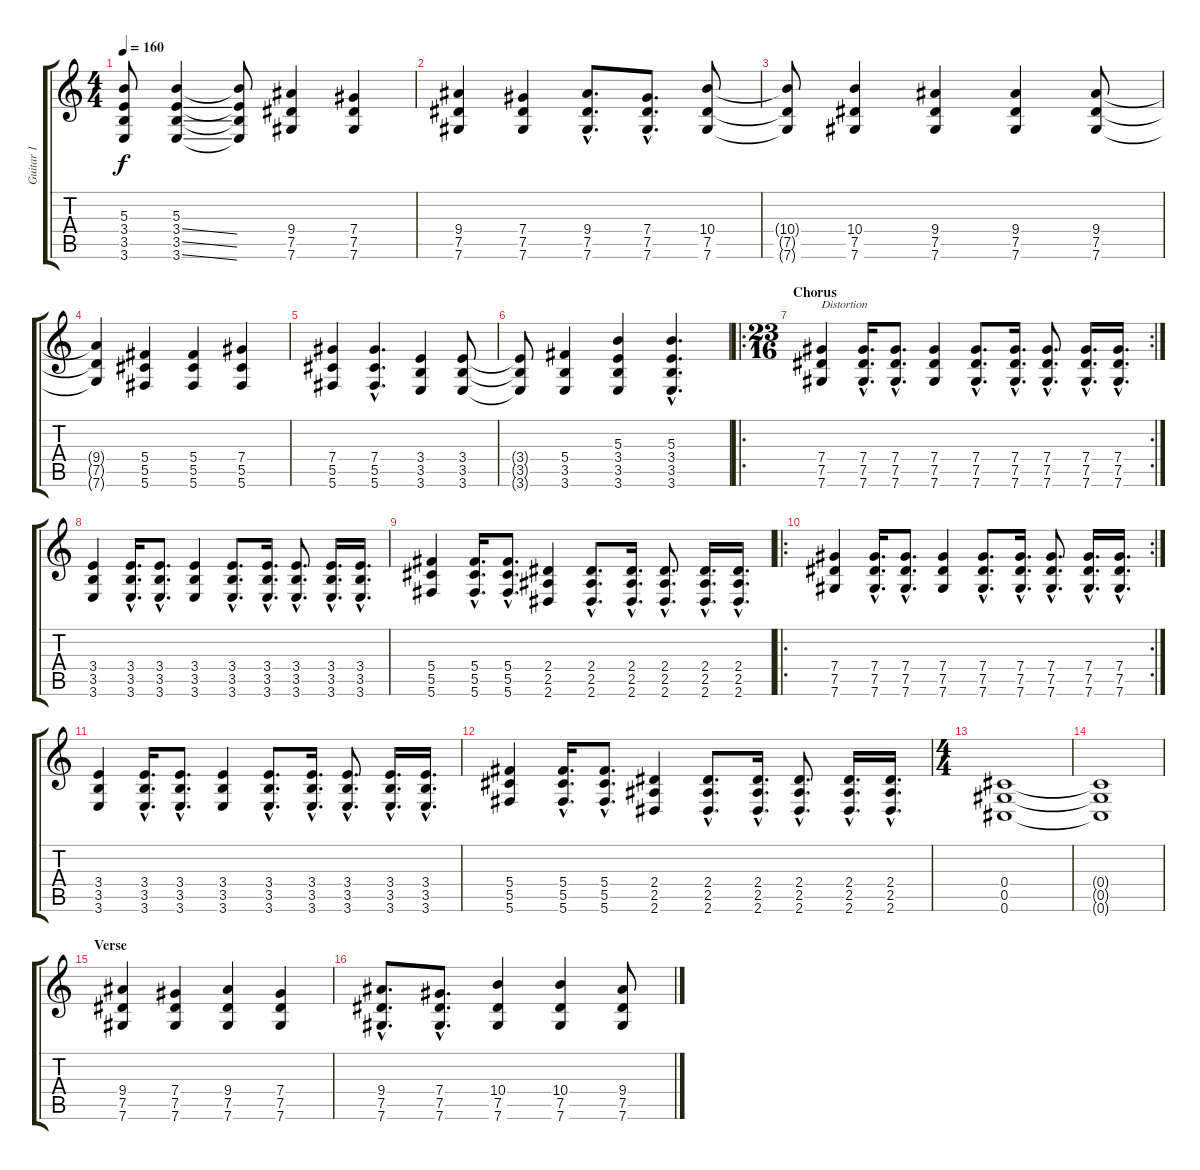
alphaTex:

\track ("Guitar 1" "Guitar 1") {instrument distortionguitar}
\staff {score tabs}
\tuning (Eb4 Bb3 Gb3 Db3 Ab2 Db2) {hide}
\ts (4 4)
\tempo 160
\clef g2
\ks c
(5.3{t} 3.4{t} 3.5{t} 3.6{t}).8{dy f} (5.3 3.4{ss} 3.5{ss} 3.6{ss}).4 (5.3{t} 3.4{t} 3.5{t} 3.6{t}).8 (9.4 7.5 7.6).4 (7.4 7.5 7.6).4 |
(9.4 7.5 7.6).4 (7.4 7.5 7.6).4 (9.4{hac} 7.5{hac} 7.6{hac}).8{d} (7.4{hac} 7.5{hac} 7.6{hac}).8{d} (10.4 7.5 7.6).8 |
(10.4{t} 7.5{t} 7.6{t}).8 (10.4 7.5 7.6).4 (9.4 7.5 7.6).4 (9.4 7.5 7.6).4 (9.4 7.5 7.6).8 |
(9.4{t} 7.5{t} 7.6{t}).4 (5.4 5.5 5.6).4 (5.4 5.5 5.6).4 (7.4 5.5 5.6).4 |
(7.4 5.5 5.6).4 (7.4{hac} 5.5{hac} 5.6{hac}).4{d} (3.4 3.5 3.6).4 (3.4 3.5 3.6).8 |
(3.4{t} 3.5{t} 3.6{t}).8 (5.4 3.5 3.6).4 (5.3 3.4 3.5 3.6).4 (5.3{hac} 3.4{hac} 3.5{hac} 3.6{hac}).4{d} |
\ro
\rc 2
\ts (23 16)
\section ("" "Chorus")
(7.4 7.5 7.6).4{txt "Distortion" instrument distortionguitar} (7.4{hac} 7.5{hac} 7.6{hac}).16{d} (7.4{hac} 7.5{hac} 7.6{hac}).8{d} (7.4 7.5 7.6).4 (7.4{hac} 7.5 7.6{hac}).8{d} (7.4{hac} 7.5{hac} 7.6{hac}).16{d} (7.4{hac} 7.5{hac} 7.6{hac}).8{d} (7.4{hac} 7.5{hac} 7.6{hac}).16{d} (7.4{hac} 7.5{hac} 7.6{hac}).16{d} |
(3.4 3.5 3.6).4 (3.4{hac} 3.5{hac} 3.6{hac}).16{d} (3.4{hac} 3.5{hac} 3.6{hac}).8{d} (3.4 3.5 3.6).4 (3.4{hac} 3.5 3.6{hac}).8{d} (3.4{hac} 3.5{hac} 3.6{hac}).16{d} (3.4{hac} 3.5{hac} 3.6{hac}).8{d} (3.4{hac} 3.5{hac} 3.6{hac}).16{d} (3.4{hac} 3.5{hac} 3.6{hac}).16{d} |
(5.4 5.5 5.6).4 (5.4{hac} 5.5{hac} 5.6{hac}).16{d} (5.4{hac} 5.5{hac} 5.6{hac}).8{d} (2.4 2.5 2.6).4 (2.4{hac} 2.5 2.6{hac}).8{d} (2.4{hac} 2.5{hac} 2.6{hac}).16{d} (2.4{hac} 2.5{hac} 2.6{hac}).8{d} (2.4{hac} 2.5{hac} 2.6{hac}).16{d} (2.4{hac} 2.5{hac} 2.6{hac}).16{d} |
\ro
\rc 2
(7.4 7.5 7.6).4 (7.4{hac} 7.5{hac} 7.6{hac}).16{d} (7.4{hac} 7.5{hac} 7.6{hac}).8{d} (7.4 7.5 7.6).4 (7.4{hac} 7.5 7.6{hac}).8{d} (7.4{hac} 7.5{hac} 7.6{hac}).16{d} (7.4{hac} 7.5{hac} 7.6{hac}).8{d} (7.4{hac} 7.5{hac} 7.6{hac}).16{d} (7.4{hac} 7.5{hac} 7.6{hac}).16{d} |
(3.4 3.5 3.6).4 (3.4{hac} 3.5{hac} 3.6{hac}).16{d} (3.4{hac} 3.5{hac} 3.6{hac}).8{d} (3.4 3.5 3.6).4 (3.4{hac} 3.5 3.6{hac}).8{d} (3.4{hac} 3.5{hac} 3.6{hac}).16{d} (3.4{hac} 3.5{hac} 3.6{hac}).8{d} (3.4{hac} 3.5{hac} 3.6{hac}).16{d} (3.4{hac} 3.5{hac} 3.6{hac}).16{d} |
(5.4 5.5 5.6).4 (5.4{hac} 5.5{hac} 5.6{hac}).16{d} (5.4{hac} 5.5{hac} 5.6{hac}).8{d} (2.4 2.5 2.6).4 (2.4{hac} 2.5 2.6{hac}).8{d} (2.4{hac} 2.5{hac} 2.6{hac}).16{d} (2.4{hac} 2.5{hac} 2.6{hac}).8{d} (2.4{hac} 2.5{hac} 2.6{hac}).16{d} (2.4{hac} 2.5{hac} 2.6{hac}).16{d} |
\ts (4 4)
(0.4 0.5 0.6).1 |
(0.4{t} 0.5{t} 0.6{t}).1 |
\section ("" "Verse")
(9.4 7.5 7.6).4{instrument acousticguitarsteel} (7.4 7.5 7.6).4 (9.4 7.5 7.6).4 (7.4 7.5 7.6).4 |
(9.4{hac} 7.5{hac} 7.6{hac}).8{d} (7.4{hac} 7.5{hac} 7.6{hac}).8{d} (10.4 7.5 7.6).4 (10.4 7.5 7.6).4 (9.4 7.5 7.6).8
